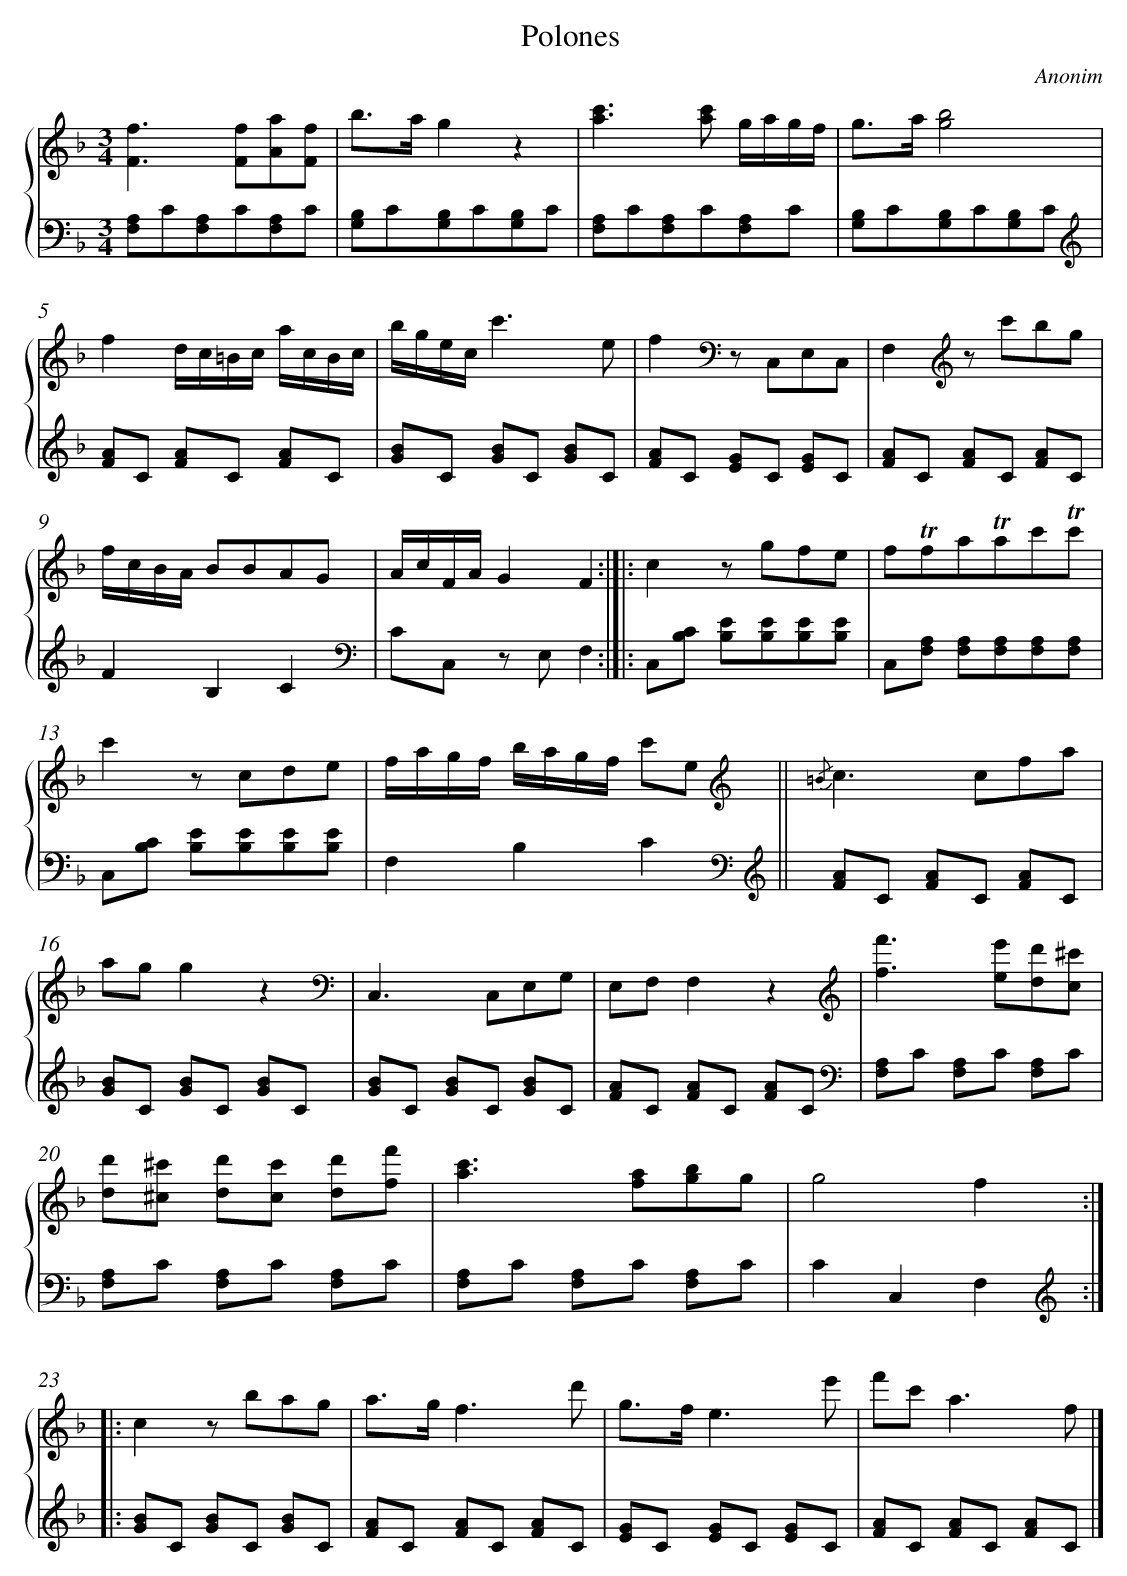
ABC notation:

X:1
T: Polones
C: Anonim
L: 1/8
M: 3/4
%%staves {1 2}
V: 1 clef=treble
V: 2 clef=bass
K: F
[V:1] [f2F2]>[f2F2][aA][fF] |
[V:2] [A,F,]C[A,F,]C[A,F,]C |
[V:1] b>ag2z2 |
[V:2] [B,G,]C[B,G,]C[B,G,]C |
[V:1] [c'2a2]>[c'2a2] g/a/g/f/ |
[V:2] [A,F,]C[A,F,]C[A,F,]C |
[V:1] g>a[b4g4] |
[V:2] [B,G,]C[B,G,]C[B,G,]C |
[V:1] f2d/c/=B/c/ a/c/B/c/ |
[V:2] [K:clef=treble][AF]C [AF]C [AF]C |
[V:1] b/g/e/c/c'3e |
[V:2] [BG]C [BG]C [BG]C |
[V:1] f2[K:clef=bass]z C,E,C, |
[V:2] [AF]C [GE]C [GE]C |
[V:1] F,2[K:clef=treble]z c'bg |
[V:2] [AF]C [AF]C [AF]C |
[V:1] f/c/B/A/ BBAG |
[V:2] F2B,2C2 |
[V:1] A/c/F/A/G2F2 :|]|:
[V:2] [K:clef=bass]CC, z E,F,2 :|]|:
[V:1] c2z gfe |
[V:2] C,[CB,] [EB,][EB,][EB,][EB,] |
[V:1] f!trill!fa!trill!ac'!trill!c' |
[V:2] C,[A,F,] [A,F,][A,F,][A,F,][A,F,] |
[V:1] c'2z cde |
[V:2] C,[CB,] [EB,][EB,][EB,][EB,] |
[V:1] f/a/g/f/ b/a/g/f/ c'e ||
[V:2] F,2B,2C2 ||
[V:1] [K:clef=treble]{/=B}c2>c2fa |
[V:2] [K:clef=bass][K:clef=treble][AF]C [AF]C [AF]C |
[V:1] agg2z2 |
[V:2] [BG]C [BG]C [BG]C |
[V:1] [K:clef=bass]C,2>C,2E,G, |
[V:2] [BG]C [BG]C [BG]C |
[V:1] E,F,F,2z2 |
[V:2] [AF]C [AF]C [AF]C |
[V:1] [K:clef=treble][f'2f2]>[e'2e2][d'd][^c'c] |
[V:2] [K:clef=bass][A,F,]C [A,F,]C [A,F,]C |
[V:1] [d'd][^c'^c] [d'd][c'c] [d'd][f'f] |
[V:2] [A,F,]C [A,F,]C [A,F,]C |
[V:1] [c'2a2]>[a2f2][bg]g |
[V:2] [A,F,]C [A,F,]C [A,F,]C |
[V:1] g4f2 :|]|:
[V:2] C2C,2F,2 :|]|:
[V:1] c2z bag |
[V:2] [K:clef=treble][BG]C [BG]C [BG]C |
[V:1] a>gf3d' |
[V:2] [AF]C [AF]C [AF]C |
[V:1] g>fe3e' |
[V:2] [GE]C [GE]C [GE]C |
[V:1] f'c'2<a2f |]
[V:2] [AF]C [AF]C [AF]C |]
